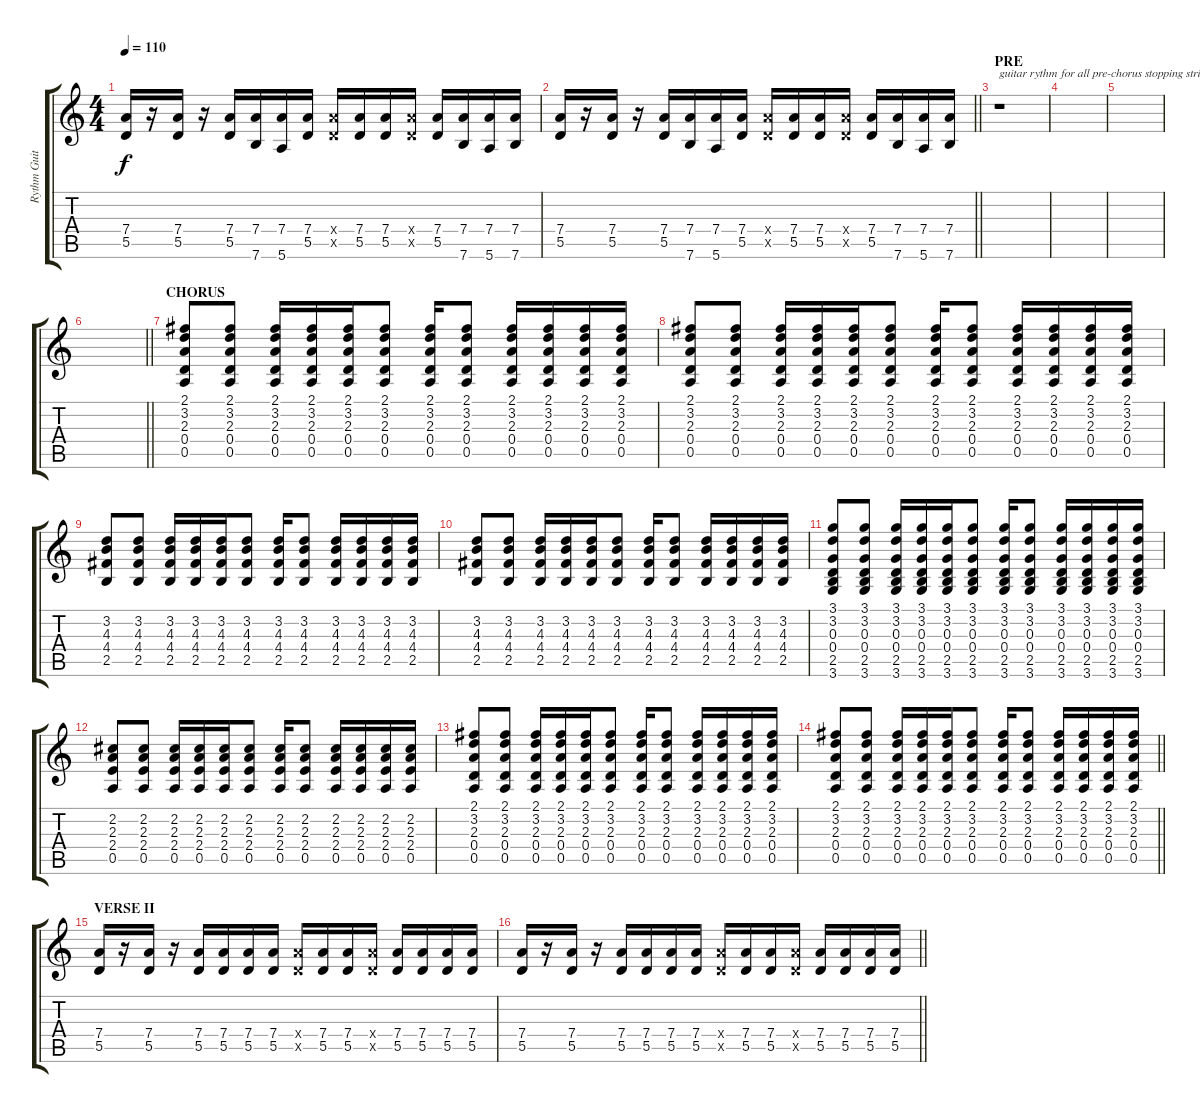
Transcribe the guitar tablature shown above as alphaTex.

\track ("Rythm Guitar" "Rythm Guit") {instrument acousticguitarsteel}
\staff {score tabs}
\tuning (E4 B3 G3 D3 A2 E2) {hide}
\ts (4 4)
\tempo 110
\clef g2
\ks c
(7.4 5.5).16{dy f} r.16 (7.4 5.5).16 r.16 (7.4 5.5).16 (7.4 7.6).16 (7.4 5.6).16 (7.4 5.5).16 (7.4{x} 5.5{x}).16 (7.4 5.5).16 (7.4 5.5).16 (7.4{x} 5.5{x}).16 (7.4 5.5).16 (7.4 7.6).16 (7.4 5.6).16 (7.4 7.6).16 |
\barLineRight lightlight
(7.4 5.5).16 r.16 (7.4 5.5).16 r.16 (7.4 5.5).16 (7.4 7.6).16 (7.4 5.6).16 (7.4 5.5).16 (7.4{x} 5.5{x}).16 (7.4 5.5).16 (7.4 5.5).16 (7.4{x} 5.5{x}).16 (7.4 5.5).16 (7.4 7.6).16 (7.4 5.6).16 (7.4 7.6).16 |
\section ("" "PRE")
r.1{txt "guitar rythm for all pre-chorus stopping strings"} |
|
|
\barLineRight lightlight
|
\section ("" "CHORUS")
(2.1 3.2 2.3 0.4 0.5).8{volume 13 instrument acousticguitarsteel} (2.1 3.2 2.3 0.4 0.5).8 (2.1 3.2 2.3 0.4 0.5).16 (2.1 3.2 2.3 0.4 0.5).16 (2.1 3.2 2.3 0.4 0.5).16 (2.1 3.2 2.3 0.4 0.5).8 (2.1 3.2 2.3 0.4 0.5).16 (2.1 3.2 2.3 0.4 0.5).8 (2.1 3.2 2.3 0.4 0.5).16 (2.1 3.2 2.3 0.4 0.5).16 (2.1 3.2 2.3 0.4 0.5).16 (2.1 3.2 2.3 0.4 0.5).16 |
(2.1 3.2 2.3 0.4 0.5).8 (2.1 3.2 2.3 0.4 0.5).8 (2.1 3.2 2.3 0.4 0.5).16 (2.1 3.2 2.3 0.4 0.5).16 (2.1 3.2 2.3 0.4 0.5).16 (2.1 3.2 2.3 0.4 0.5).8 (2.1 3.2 2.3 0.4 0.5).16 (2.1 3.2 2.3 0.4 0.5).8 (2.1 3.2 2.3 0.4 0.5).16 (2.1 3.2 2.3 0.4 0.5).16 (2.1 3.2 2.3 0.4 0.5).16 (2.1 3.2 2.3 0.4 0.5).16 |
(3.2 4.3 4.4 2.5).8 (3.2 4.3 4.4 2.5).8 (3.2 4.3 4.4 2.5).16 (3.2 4.3 4.4 2.5).16 (3.2 4.3 4.4 2.5).16 (3.2 4.3 4.4 2.5).8 (3.2 4.3 4.4 2.5).16 (3.2 4.3 4.4 2.5).8 (3.2 4.3 4.4 2.5).16 (3.2 4.3 4.4 2.5).16 (3.2 4.3 4.4 2.5).16 (3.2 4.3 4.4 2.5).16 |
(3.2 4.3 4.4 2.5).8 (3.2 4.3 4.4 2.5).8 (3.2 4.3 4.4 2.5).16 (3.2 4.3 4.4 2.5).16 (3.2 4.3 4.4 2.5).16 (3.2 4.3 4.4 2.5).8 (3.2 4.3 4.4 2.5).16 (3.2 4.3 4.4 2.5).8 (3.2 4.3 4.4 2.5).16 (3.2 4.3 4.4 2.5).16 (3.2 4.3 4.4 2.5).16 (3.2 4.3 4.4 2.5).16 |
(3.1 3.2 0.3 0.4 2.5 3.6).8 (3.1 3.2 0.3 0.4 2.5 3.6).8 (3.1 3.2 0.3 0.4 2.5 3.6).16 (3.1 3.2 0.3 0.4 2.5 3.6).16 (3.1 3.2 0.3 0.4 2.5 3.6).16 (3.1 3.2 0.3 0.4 2.5 3.6).8 (3.1 3.2 0.3 0.4 2.5 3.6).16 (3.1 3.2 0.3 0.4 2.5 3.6).8 (3.1 3.2 0.3 0.4 2.5 3.6).16 (3.1 3.2 0.3 0.4 2.5 3.6).16 (3.1 3.2 0.3 0.4 2.5 3.6).16 (3.1 3.2 0.3 0.4 2.5 3.6).16 |
(2.2 2.3 2.4 0.5).8 (2.2 2.3 2.4 0.5).8 (2.2 2.3 2.4 0.5).16 (2.2 2.3 2.4 0.5).16 (2.2 2.3 2.4 0.5).16 (2.2 2.3 2.4 0.5).8 (2.2 2.3 2.4 0.5).16 (2.2 2.3 2.4 0.5).8 (2.2 2.3 2.4 0.5).16 (2.2 2.3 2.4 0.5).16 (2.2 2.3 2.4 0.5).16 (2.2 2.3 2.4 0.5).16 |
(2.1 3.2 2.3 0.4 0.5).8{volume 8 instrument acousticguitarsteel} (2.1 3.2 2.3 0.4 0.5).8 (2.1 3.2 2.3 0.4 0.5).16 (2.1 3.2 2.3 0.4 0.5).16 (2.1 3.2 2.3 0.4 0.5).16 (2.1 3.2 2.3 0.4 0.5).8 (2.1 3.2 2.3 0.4 0.5).16 (2.1 3.2 2.3 0.4 0.5).8 (2.1 3.2 2.3 0.4 0.5).16 (2.1 3.2 2.3 0.4 0.5).16 (2.1 3.2 2.3 0.4 0.5).16 (2.1 3.2 2.3 0.4 0.5).16 |
\barLineRight lightlight
(2.1 3.2 2.3 0.4 0.5).8 (2.1 3.2 2.3 0.4 0.5).8 (2.1 3.2 2.3 0.4 0.5).16 (2.1 3.2 2.3 0.4 0.5).16 (2.1 3.2 2.3 0.4 0.5).16 (2.1 3.2 2.3 0.4 0.5).8 (2.1 3.2 2.3 0.4 0.5).16 (2.1 3.2 2.3 0.4 0.5).8 (2.1 3.2 2.3 0.4 0.5).16 (2.1 3.2 2.3 0.4 0.5).16 (2.1 3.2 2.3 0.4 0.5).16 (2.1 3.2 2.3 0.4 0.5).16 |
\section ("" "VERSE II")
(7.4 5.5).16 r.16 (7.4 5.5).16 r.16 (7.4 5.5).16 (7.4 5.5).16 (7.4 5.5).16 (7.4 5.5).16 (7.4{x} 5.5{x}).16 (7.4 5.5).16 (7.4 5.5).16 (7.4{x} 5.5{x}).16 (7.4 5.5).16 (7.4 5.5).16 (7.4 5.5).16 (7.4 5.5).16 |
\barLineRight lightlight
(7.4 5.5).16 r.16 (7.4 5.5).16 r.16 (7.4 5.5).16 (7.4 5.5).16 (7.4 5.5).16 (7.4 5.5).16 (7.4{x} 5.5{x}).16 (7.4 5.5).16 (7.4 5.5).16 (7.4{x} 5.5{x}).16 (7.4 5.5).16 (7.4 5.5).16 (7.4 5.5).16 (7.4 5.5).16
